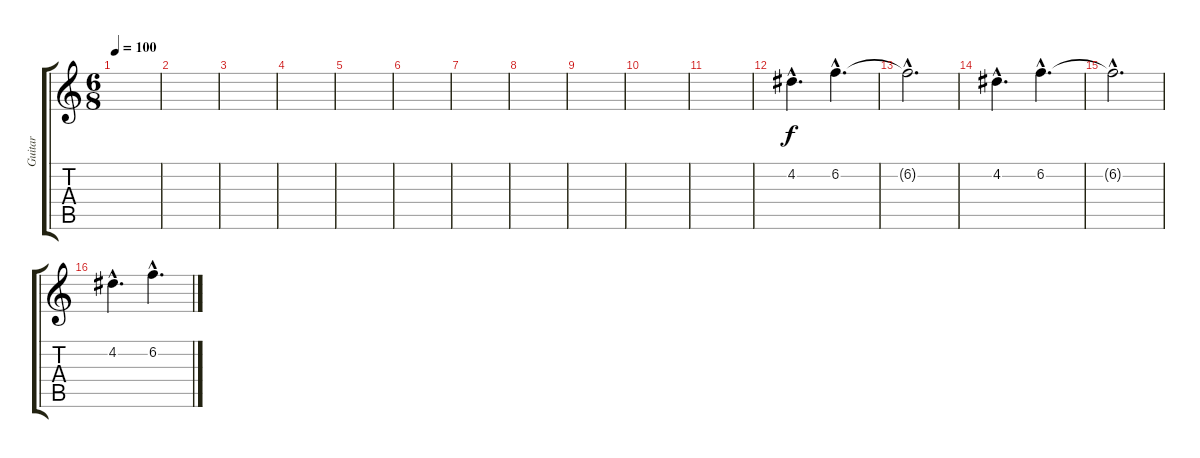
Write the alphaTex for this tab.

\track ("Guitar" "Guitar") {instrument electricguitarmuted}
\staff {score tabs}
\tuning (E4 B3 G3 D3 A2 E2) {hide}
\ts (6 8)
\tempo 100
\clef g2
\ks c
|
|
|
|
|
|
|
|
|
|
|
4.2{hac}.4{d} 6.2{hac}.4{d} |
6.2{hac t}.2{d} |
4.2{hac}.4{d} 6.2{hac}.4{d} |
6.2{hac t}.2{d} |
4.2{hac}.4{d} 6.2{hac}.4{d}
